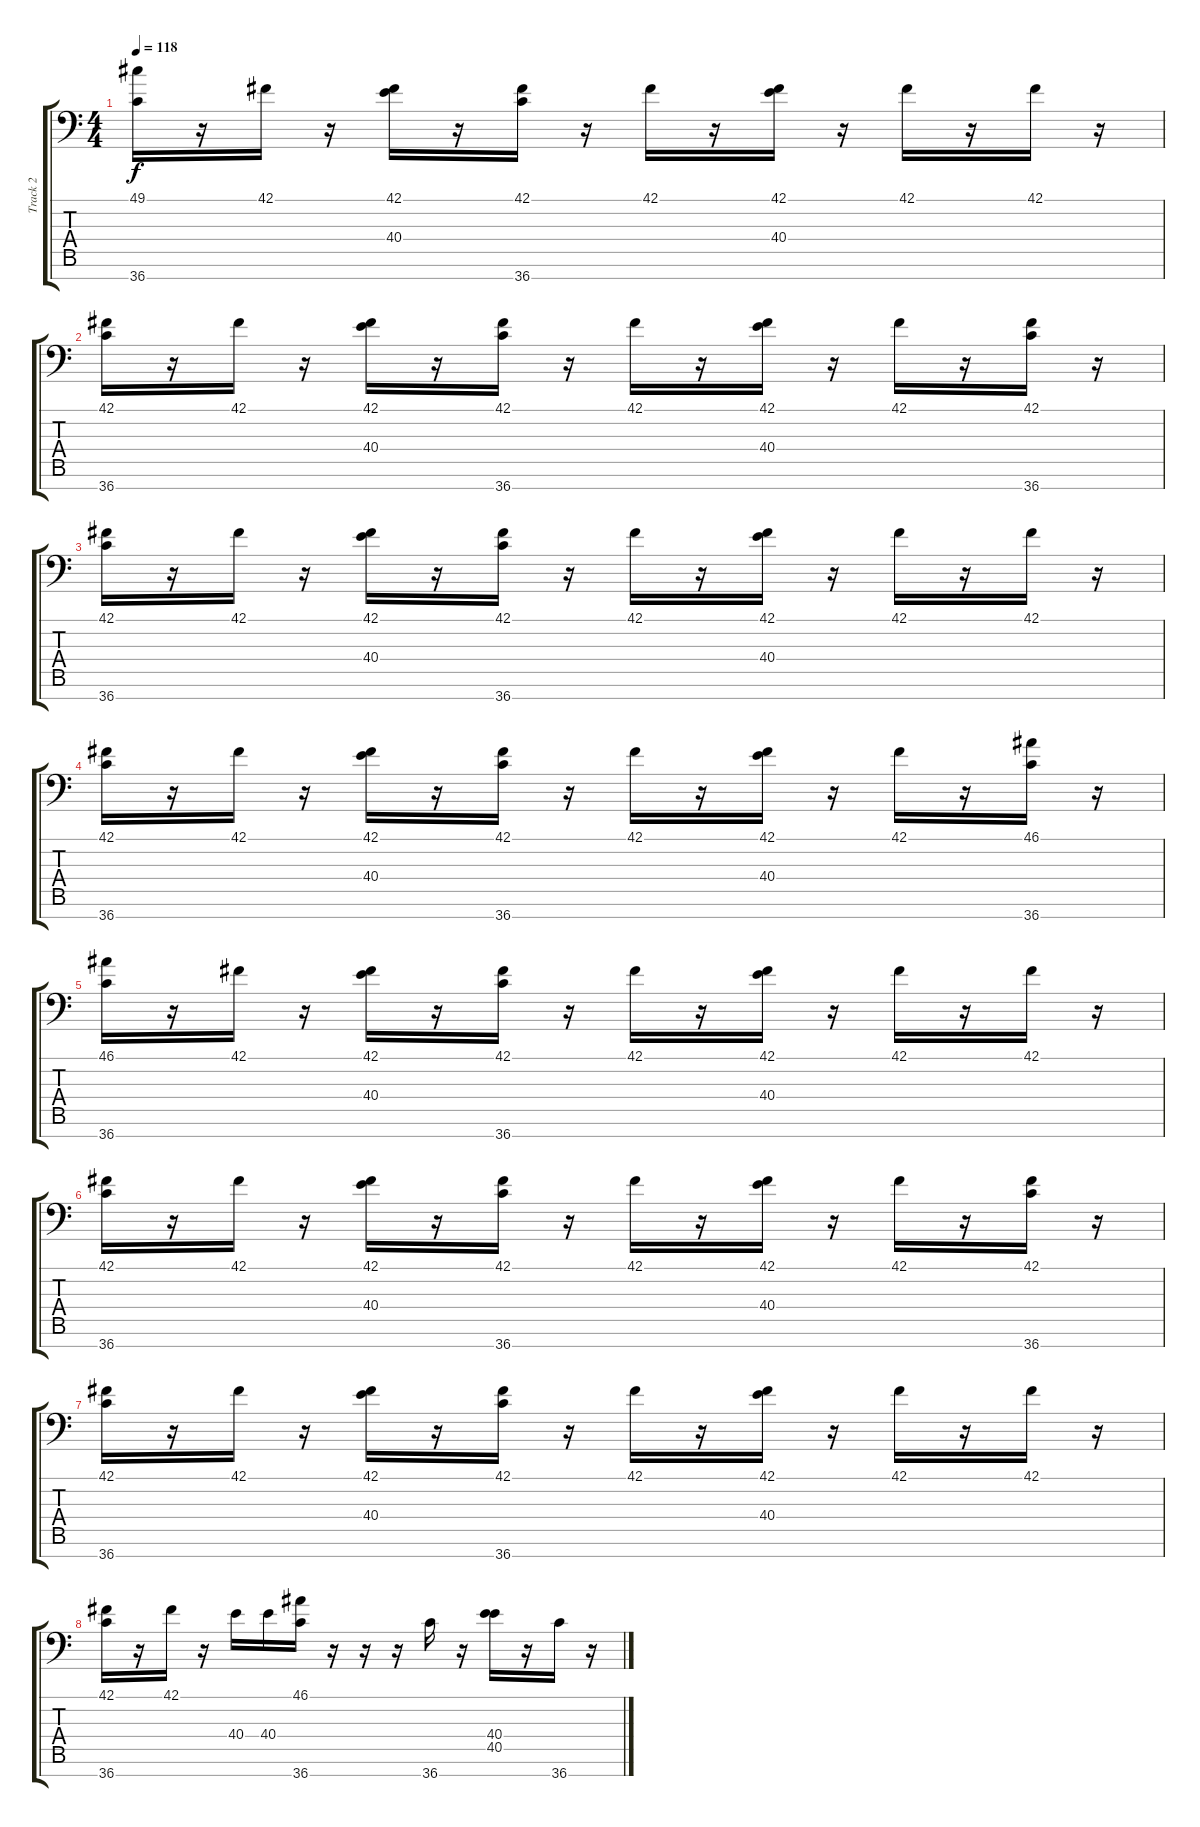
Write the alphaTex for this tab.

\track ("Track 2" "Track 2") {instrument acousticgrandpiano}
\staff {score tabs}
\tuning (C-1 C-1 C-1 C-1 C-1 C-1 C-1) {hide}
\ts (4 4)
\tempo 118
\clef f4
\ks c
(49.1 36.7).16{dy f} r.16 42.1.16 r.16 (42.1 40.4).16 r.16 (42.1 36.7).16 r.16 42.1.16 r.16 (42.1 40.4).16 r.16 42.1.16 r.16 42.1.16 r.16 |
(42.1 36.7).16 r.16 42.1.16 r.16 (42.1 40.4).16 r.16 (42.1 36.7).16 r.16 42.1.16 r.16 (42.1 40.4).16 r.16 42.1.16 r.16 (42.1 36.7).16 r.16 |
(42.1 36.7).16 r.16 42.1.16 r.16 (42.1 40.4).16 r.16 (42.1 36.7).16 r.16 42.1.16 r.16 (42.1 40.4).16 r.16 42.1.16 r.16 42.1.16 r.16 |
(42.1 36.7).16 r.16 42.1.16 r.16 (42.1 40.4).16 r.16 (42.1 36.7).16 r.16 42.1.16 r.16 (42.1 40.4).16 r.16 42.1.16 r.16 (46.1 36.7).16 r.16 |
(46.1 36.7).16 r.16 42.1.16 r.16 (42.1 40.4).16 r.16 (42.1 36.7).16 r.16 42.1.16 r.16 (42.1 40.4).16 r.16 42.1.16 r.16 42.1.16 r.16 |
(42.1 36.7).16 r.16 42.1.16 r.16 (42.1 40.4).16 r.16 (42.1 36.7).16 r.16 42.1.16 r.16 (42.1 40.4).16 r.16 42.1.16 r.16 (42.1 36.7).16 r.16 |
(42.1 36.7).16 r.16 42.1.16 r.16 (42.1 40.4).16 r.16 (42.1 36.7).16 r.16 42.1.16 r.16 (42.1 40.4).16 r.16 42.1.16 r.16 42.1.16 r.16 |
(42.1 36.7).16 r.16 42.1.16 r.16 40.4.16 40.4.16 (46.1 36.7).16 r.16 r.16 r.16 36.7.16 r.16 (40.4 40.5).16 r.16 36.7.16 r.16
